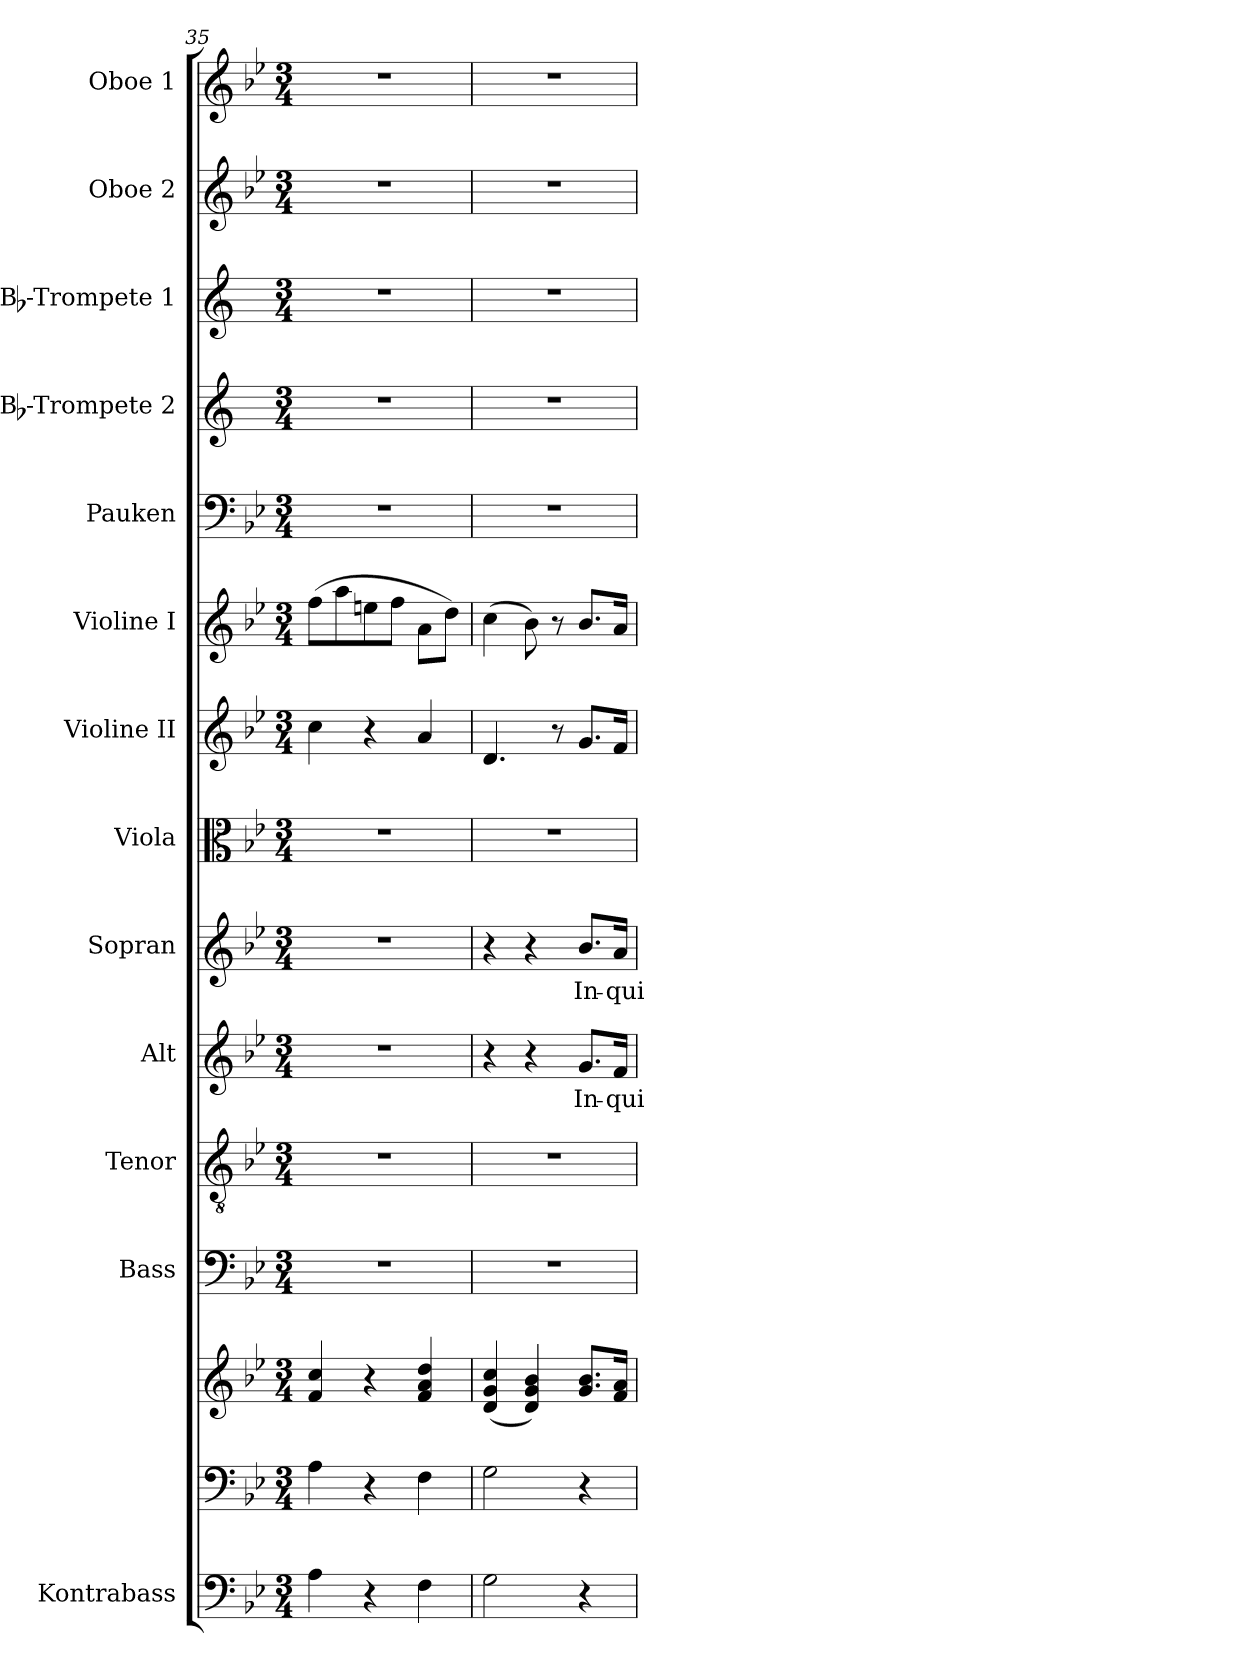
**kern	**kern	**kern	**kern	**kern	**kern	**text	**kern	**text	**kern	**kern	**kern	**kern	**kern	**kern	**kern	**kern
*part14	*part13	*part13	*part12	*part11	*part10	*part10	*part9	*part9	*part8	*part7	*part6	*part5	*part4	*part3	*part2	*part1
*staff15	*staff14	*staff13	*staff12	*staff11	*staff10	*staff10	*staff9	*staff9	*staff8	*staff7	*staff6	*staff5	*staff4	*staff3	*staff2	*staff1
*I"Kontrabass	*	*	*I"Bass	*I"Tenor	*I"Alt	*	*I"Sopran	*	*I"Viola	*I"Violine II	*I"Violine I	*I"Pauken	*I"Bb-Trompete 2	*I"Bb-Trompete 1	*I"Oboe 2	*I"Oboe 1
*I'Kb.	*	*	*I'B.	*I'T.	*I'A.	*	*I'S.	*	*I'Vla.	*I'Vl. II	*I'Vl. I	*I'Pk.	*I'Bb Trp. 2	*I'Bb Trp. 1	*I'Ob. 2	*I'Ob. 1
!!LO:PB:g=z
*clefF4	*clefF4	*clefG2	*clefF4	*clefGv2	*clefG2	*	*clefG2	*	*clefC3	*clefG2	*clefG2	*clefF4	*clefG2	*clefG2	*clefG2	*clefG2
*ITrd7c12	*	*	*	*	*	*	*	*	*	*	*	*	*ITrd1c2	*ITrd1c2	*	*
*k[b-e-]	*k[b-e-]	*k[b-e-]	*k[b-e-]	*k[b-e-]	*k[b-e-]	*	*k[b-e-]	*	*k[b-e-]	*k[b-e-]	*k[b-e-]	*k[b-e-]	*k[b-e-]	*k[b-e-]	*k[b-e-]	*k[b-e-]
*B-:	*B-:	*B-:	*B-:	*B-:	*B-:	*	*B-:	*	*B-:	*B-:	*B-:	*B-:	*B-:	*B-:	*B-:	*B-:
*M3/4	*M3/4	*M3/4	*M3/4	*M3/4	*M3/4	*	*M3/4	*	*M3/4	*M3/4	*M3/4	*M3/4	*M3/4	*M3/4	*M3/4	*M3/4
=35	=35	=35	=35	=35	=35	=35	=35	=35	=35	=35	=35	=35	=35	=35	=35	=35
4AA\	4A\	4f/ 4cc/	2.r	2.r	2.r	.	2.r	.	2.r	4cc\	(>8ff\L	2.r	2.r	2.r	2.r	2.r
.	.	.	.	.	.	.	.	.	.	.	8aa\	.	.	.	.	.
4r	4r	4r	.	.	.	.	.	.	.	4r	8een\	.	.	.	.	.
.	.	.	.	.	.	.	.	.	.	.	8ff\J	.	.	.	.	.
4FF\	4F\	4f/ 4a/ 4dd/	.	.	.	.	.	.	.	4a/	8a\L	.	.	.	.	.
.	.	.	.	.	.	.	.	.	.	.	8dd\J)	.	.	.	.	.
=36	=36	=36	=36	=36	=36	=36	=36	=36	=36	=36	=36	=36	=36	=36	=36	=36
2GG\	2G\	(4d/ 4g/ 4cc/	2.r	2.r	4r	.	4r	.	2.r	4.d/	(>4cc\	2.r	2.r	2.r	2.r	2.r
.	.	4d/ 4g/ 4b-/)	.	.	4r	.	4r	.	.	.	8b-\)	.	.	.	.	.
.	.	.	.	.	.	.	.	.	.	8r	8r	.	.	.	.	.
!	!	!	!	!	!	!LO:LY:b	!	!LO:LY:b	!	!	!	!	!	!	!	!
4r	4r	8.g/ 8.b-/L	.	.	8.g/L	In-	8.b-/L	In-	.	8.g/L	8.b-/L	.	.	.	.	.
!	!	!	!	!	!	!LO:LY:b	!	!LO:LY:b	!	!	!	!	!	!	!	!
.	.	16f/ 16a/Jk	.	.	16f/Jk	-qui-	16a/Jk	-qui-	.	16f/Jk	16a/Jk	.	.	.	.	.
=	=	=	=	=	=	=	=	=	=	=	=	=	=	=	=	=
*-	*-	*-	*-	*-	*-	*-	*-	*-	*-	*-	*-	*-	*-	*-	*-	*-
